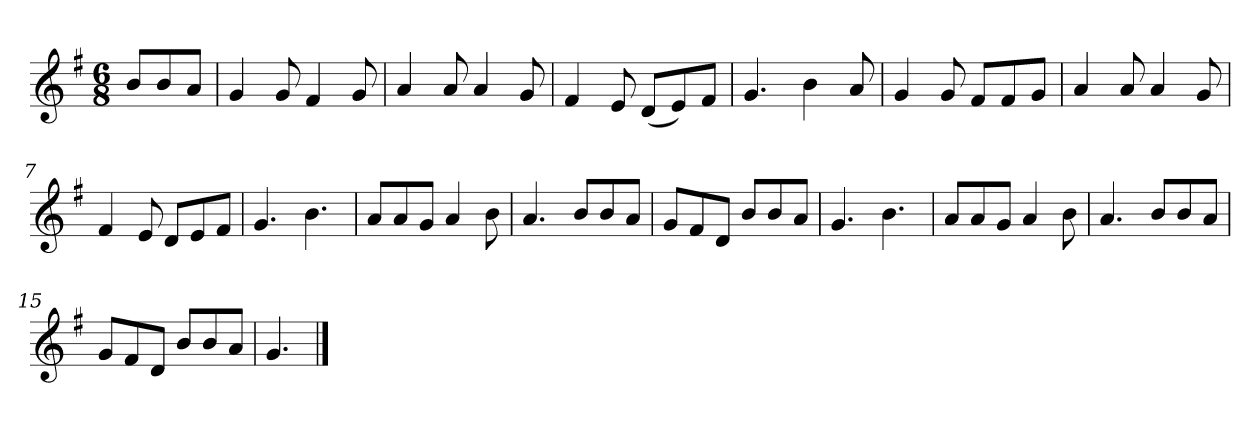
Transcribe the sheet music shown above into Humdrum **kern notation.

**kern
*part1
*staff1
*k[f#]
*M6/8
*MM120
=
8bL
8b
8aJ
=1
4g
8g
4f#
8g
=2
4a
8a
4a
8g
=3
4f#
8e
(8dL
8e)
8f#J
=4
4.g
4b
8a
=5
4g
8g
8f#L
8f#
8gJ
=6
4a
8a
4a
8g
=7
4f#
8e
8dL
8e
8f#J
=8
4.g
4.b
=9
8aL
8a
8gJ
4a
8b
=10
4.a
8bL
8b
8aJ
=11
8gL
8f#
8dJ
8bL
8b
8aJ
=12
4.g
4.b
=13
8aL
8a
8gJ
4a
8b
=14
4.a
8bL
8b
8aJ
=15
8gL
8f#
8dJ
8bL
8b
8aJ
=16
4.g
==
*-
